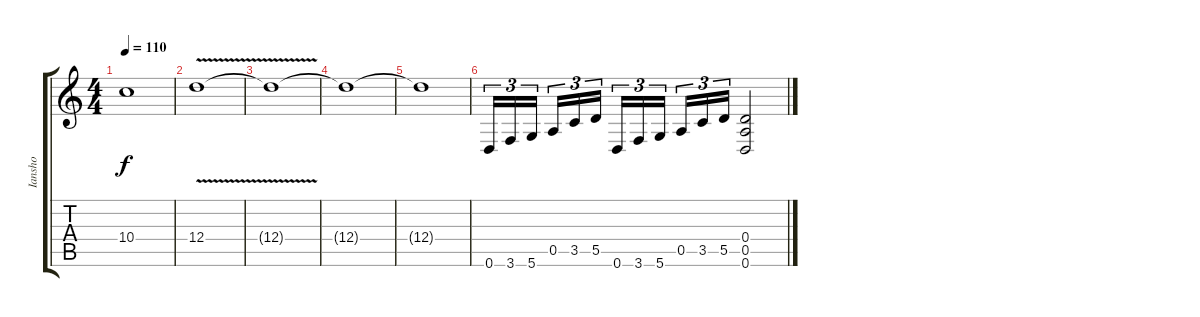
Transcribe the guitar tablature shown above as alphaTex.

\track ("Iansho" "Iansho") {instrument overdrivenguitar}
\staff {score tabs}
\tuning (E4 B3 G3 D3 A2 D2) {hide}
\ts (4 4)
\tempo 110
\clef g2
\ks c
10.4{t}.1{dy f} |
12.4{v}.1 |
12.4{t}.1 |
12.4{t}.1 |
12.4{t}.1 |
0.6.16{tu (3 2)} 3.6.16{tu (3 2)} 5.6.16{tu (3 2) beam splitsecondary} 0.5.16{tu (3 2)} 3.5.16{tu (3 2)} 5.5.16{tu (3 2)} 0.6.16{tu (3 2)} 3.6.16{tu (3 2)} 5.6.16{tu (3 2) beam splitsecondary} 0.5.16{tu (3 2)} 3.5.16{tu (3 2)} 5.5.16{tu (3 2)} (0.4 0.5 0.6).2
